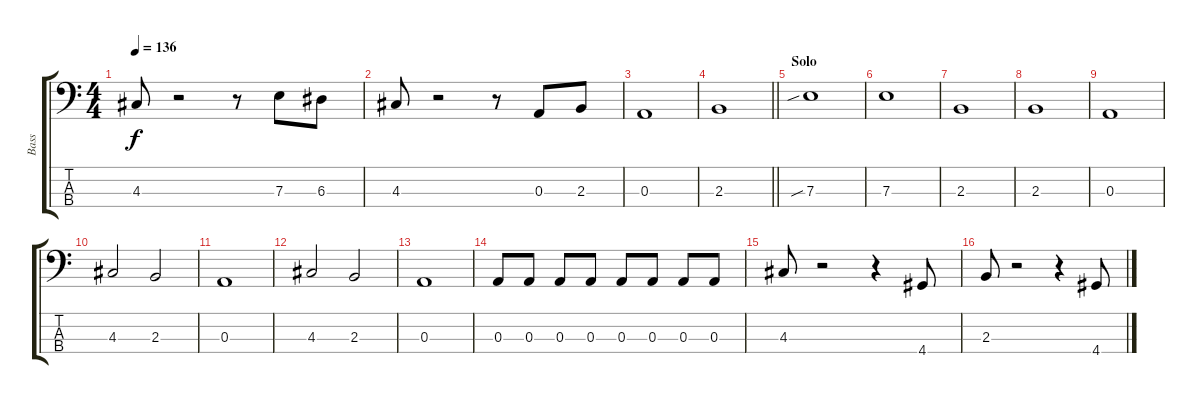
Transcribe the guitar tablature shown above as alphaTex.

\track ("Bass" "Bass") {instrument electricbasspick}
\staff {score tabs}
\tuning (G2 D2 A1 E1) {hide}
\ts (4 4)
\tempo 136
\clef f4
\ks c
4.3.8{dy f} r.2 r.8 7.3.8 6.3.8 |
4.3.8 r.2 r.8 0.3.8 2.3.8 |
0.3.1 |
\barLineRight lightlight
2.3.1 |
\section ("" "Solo")
7.3{sib}.1 |
7.3.1 |
2.3.1 |
2.3.1 |
0.3.1 |
4.3.2 2.3.2 |
0.3.1 |
4.3.2 2.3.2 |
0.3.1 |
0.3.8 0.3.8 0.3.8 0.3.8 0.3.8 0.3.8 0.3.8 0.3.8 |
4.3.8 r.2 r.4 4.4.8 |
2.3.8 r.2 r.4 4.4.8
